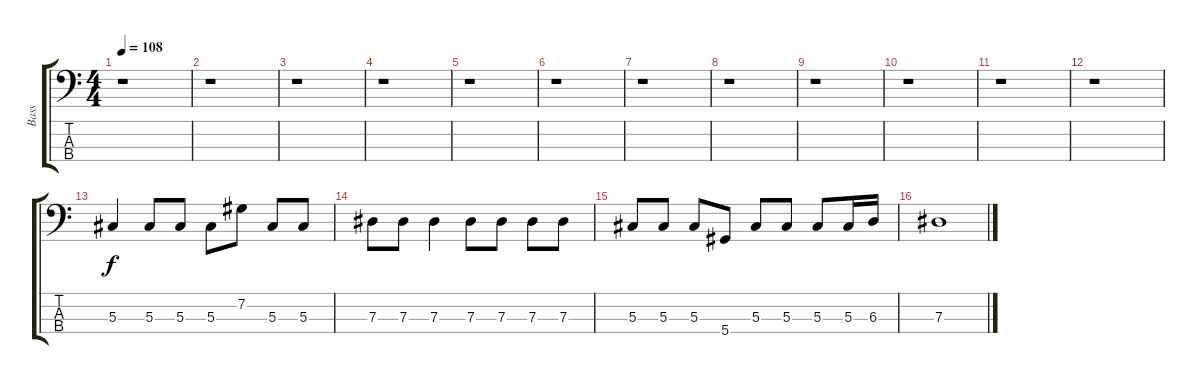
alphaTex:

\track ("Bass" "Bass") {instrument electricbassfinger}
\staff {score tabs}
\tuning (Gb2 Db2 Ab1 Eb1) {hide}
\ts (4 4)
\tempo 108
\clef f4
\ks c
r.1{dy f instrument electricbassfinger} |
r.1 |
r.1 |
r.1 |
r.1 |
r.1 |
r.1 |
r.1 |
r.1 |
r.1 |
r.1 |
r.1 |
5.3.4 5.3.8 5.3.8 5.3.8 7.2.8 5.3.8 5.3.8 |
7.3.8 7.3.8 7.3.4 7.3.8 7.3.8 7.3.8 7.3.8 |
5.3.8 5.3.8 5.3.8 5.4.8 5.3.8 5.3.8 5.3.8 5.3.16 6.3.16 |
7.3.1
